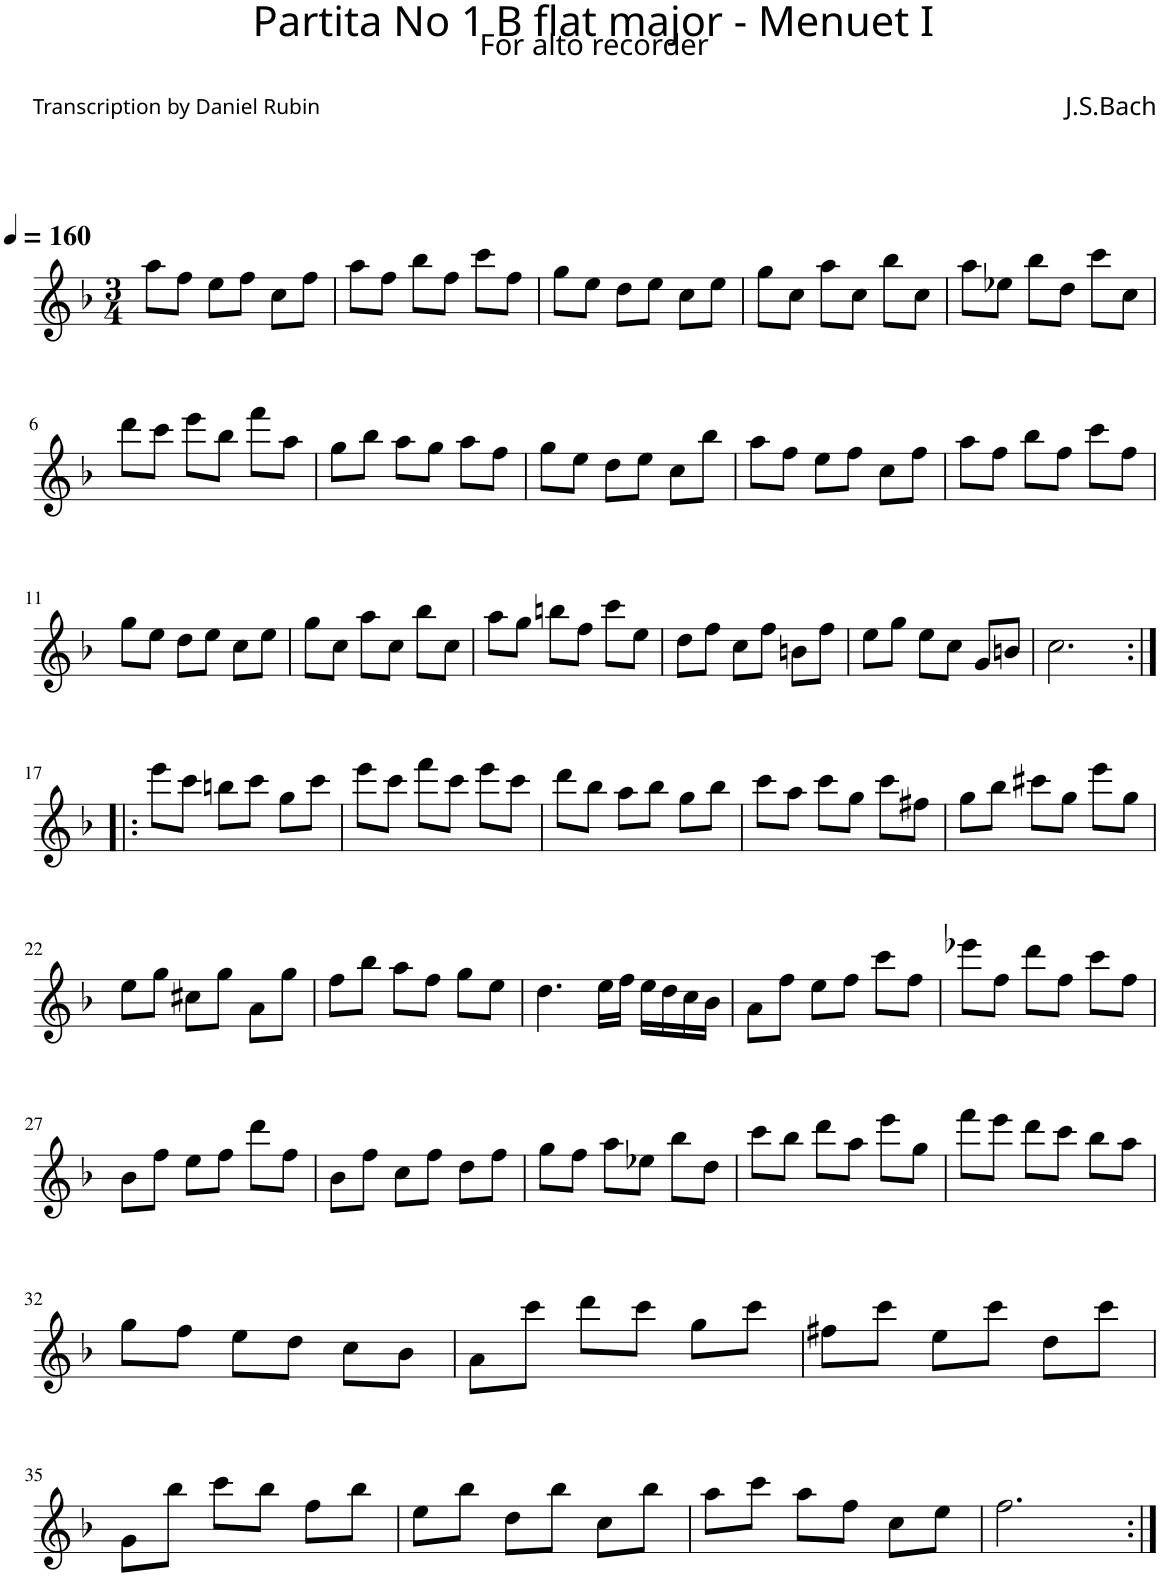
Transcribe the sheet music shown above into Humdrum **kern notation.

**kern
*part1
*staff1
*I"Alto Recorder, Guitar
*I'A. Rec.
*clefG2
*k[b-]
*M3/4
*MM160
=1
8aa\L
8ff\J
8ee\L
8ff\J
8cc\L
8ff\J
=2
8aa\L
8ff\J
8bb-\L
8ff\J
8ccc\L
8ff\J
=3
8gg\L
8ee\J
8dd\L
8ee\J
8cc\L
8ee\J
=4
8gg\L
8cc\J
8aa\L
8cc\J
8bb-\L
8cc\J
=5
8aa\L
8ee-X\J
8bb-\L
8dd\J
8ccc\L
8cc\J
!!LO:LB:g=z
=6
8ddd\L
8ccc\J
8eee\L
8bb-\J
8fff\L
8aa\J
=7
8gg\L
8bb-\J
8aa\L
8gg\J
8aa\L
8ff\J
=8
8gg\L
8ee\J
8dd\L
8ee\J
8cc\L
8bb-\J
=9
8aa\L
8ff\J
8ee\L
8ff\J
8cc\L
8ff\J
=10
8aa\L
8ff\J
8bb-\L
8ff\J
8ccc\L
8ff\J
!!LO:LB:g=z
=11
8gg\L
8ee\J
8dd\L
8ee\J
8cc\L
8ee\J
=12
8gg\L
8cc\J
8aa\L
8cc\J
8bb-\L
8cc\J
=13
8aa\L
8gg\J
8bbn\L
8ff\J
8ccc\L
8ee\J
=14
8dd\L
8ff\J
8cc\L
8ff\J
8bn\L
8ff\J
=15
8ee\L
8gg\J
8ee\L
8cc\J
8g/L
8bn/J
=16
2.cc\
!!LO:LB:g=z
=17:|!|:
8eee\L
8ccc\J
8bbn\L
8ccc\J
8gg\L
8ccc\J
=18
8eee\L
8ccc\J
8fff\L
8ccc\J
8eee\L
8ccc\J
=19
8ddd\L
8bb-\J
8aa\L
8bb-\J
8gg\L
8bb-\J
=20
8ccc\L
8aa\J
8ccc\L
8gg\J
8ccc\L
8ff#X\J
=21
8gg\L
8bb-\J
8ccc#X\L
8gg\J
8eee\L
8gg\J
!!LO:LB:g=z
=22
8ee\L
8gg\J
8cc#X\L
8gg\J
8a\L
8gg\J
=23
8ff\L
8bb-\J
8aa\L
8ff\J
8gg\L
8ee\J
=24
4.dd\
16ee\LL
16ff\JJ
16ee\LL
16dd\
16cc\
16b-\JJ
=25
8a\L
8ff\J
8ee\L
8ff\J
8ccc\L
8ff\J
=26
8eee-X\L
8ff\J
8ddd\L
8ff\J
8ccc\L
8ff\J
!!LO:LB:g=z
=27
8b-\L
8ff\J
8ee\L
8ff\J
8ddd\L
8ff\J
=28
8b-\L
8ff\J
8cc\L
8ff\J
8dd\L
8ff\J
=29
8gg\L
8ff\J
8aa\L
8ee-X\J
8bb-\L
8dd\J
=30
8ccc\L
8bb-\J
8ddd\L
8aa\J
8eee\L
8gg\J
=31
8fff\L
8eee\J
8ddd\L
8ccc\J
8bb-\L
8aa\J
!!LO:LB:g=z
=32
8gg\L
8ff\J
8ee\L
8dd\J
8cc\L
8b-\J
=33
8a\L
8ccc\J
8ddd\L
8ccc\J
8gg\L
8ccc\J
=34
8ff#X\L
8ccc\J
8ee\L
8ccc\J
8dd\L
8ccc\J
!!LO:LB:g=z
=35
8g\L
8bb-\J
8ccc\L
8bb-\J
8ff\L
8bb-\J
=36
8ee\L
8bb-\J
8dd\L
8bb-\J
8cc\L
8bb-\J
=37
8aa\L
8ccc\J
8aa\L
8ff\J
8cc\L
8ee\J
=38
2.ff\
=:|!
*-
